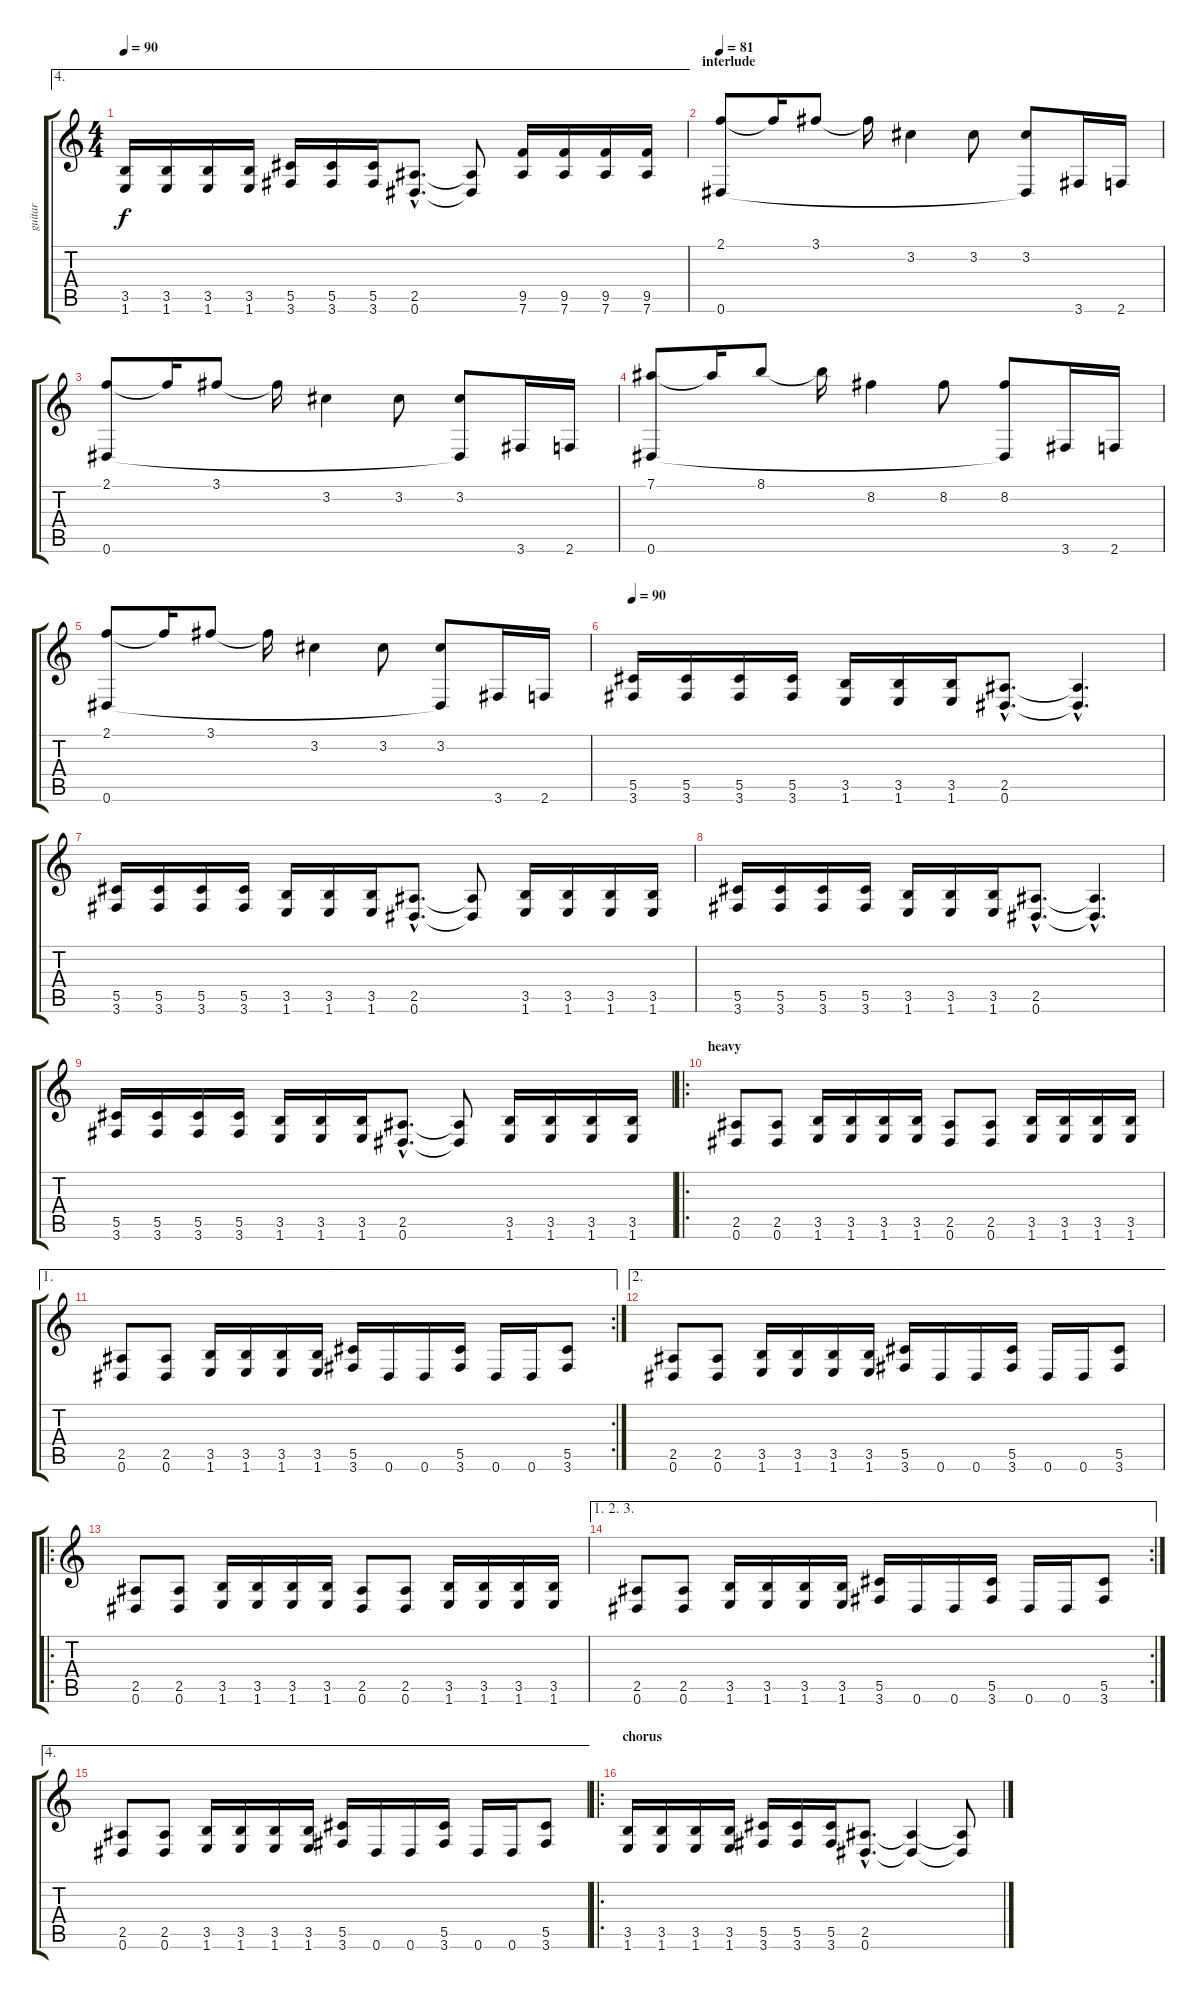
\track ("guitar" "guitar") {instrument distortionguitar}
\staff {score tabs}
\tuning (Eb4 Bb3 Gb3 Db3 Ab2 Eb2) {hide}
\ae 4
\ts (4 4)
\tempo 90
\clef g2
\ks c
(3.5 1.6).16{dy f} (3.5 1.6).16 (3.5 1.6).16 (3.5 1.6).16 (5.5 3.6).16 (5.5 3.6).16 (5.5 3.6).16 (2.5{hac} 0.6{hac}).8{d} (2.5{t} 0.6{t}).8 (9.5 7.6).16 (9.5 7.6).16 (9.5 7.6).16 (9.5 7.6).16 |
\section ("" "interlude")
\tempo 81
(2.1 0.6).8 2.1{t}.16 3.1.8 3.1{t}.16 3.2.4 3.2.8 (3.2 0.6{t}).8 3.6.16 2.6.16 |
(2.1 0.6).8 2.1{t}.16 3.1.8 3.1{t}.16 3.2.4 3.2.8 (3.2 0.6{t}).8 3.6.16 2.6.16 |
(7.1 0.6).8 7.1{t}.16 8.1.8 8.1{t}.16 8.2.4 8.2.8 (8.2 0.6{t}).8 3.6.16 2.6.16 |
(2.1 0.6).8 2.1{t}.16 3.1.8 3.1{t}.16 3.2.4 3.2.8 (3.2 0.6{t}).8 3.6.16 2.6.16 |
\tempo 90
(5.5 3.6).16 (5.5 3.6).16 (5.5 3.6).16 (5.5 3.6).16 (3.5 1.6).16 (3.5 1.6).16 (3.5 1.6).16 (2.5{hac} 0.6{hac}).8{d} (2.5{hac t} 0.6{hac t}).4{d} |
(5.5 3.6).16 (5.5 3.6).16 (5.5 3.6).16 (5.5 3.6).16 (3.5 1.6).16 (3.5 1.6).16 (3.5 1.6).16 (2.5{hac} 0.6{hac}).8{d} (2.5{t} 0.6{t}).8 (3.5 1.6).16 (3.5 1.6).16 (3.5 1.6).16 (3.5 1.6).16 |
(5.5 3.6).16 (5.5 3.6).16 (5.5 3.6).16 (5.5 3.6).16 (3.5 1.6).16 (3.5 1.6).16 (3.5 1.6).16 (2.5{hac} 0.6{hac}).8{d} (2.5{hac t} 0.6{hac t}).4{d} |
(5.5 3.6).16 (5.5 3.6).16 (5.5 3.6).16 (5.5 3.6).16 (3.5 1.6).16 (3.5 1.6).16 (3.5 1.6).16 (2.5{hac} 0.6{hac}).8{d} (2.5{t} 0.6{t}).8 (3.5 1.6).16 (3.5 1.6).16 (3.5 1.6).16 (3.5 1.6).16 |
\ro
\section ("" "heavy")
(2.5 0.6).8 (2.5 0.6).8 (3.5 1.6).16 (3.5 1.6).16 (3.5 1.6).16 (3.5 1.6).16 (2.5 0.6).8 (2.5 0.6).8 (3.5 1.6).16 (3.5 1.6).16 (3.5 1.6).16 (3.5 1.6).16 |
\ae 1
\rc 2
(2.5 0.6).8 (2.5 0.6).8 (3.5 1.6).16 (3.5 1.6).16 (3.5 1.6).16 (3.5 1.6).16 (5.5 3.6).16 0.6.16 0.6.16 (5.5 3.6).16 0.6.16 0.6.16 (5.5 3.6).8 |
\ae 2
(2.5 0.6).8 (2.5 0.6).8 (3.5 1.6).16 (3.5 1.6).16 (3.5 1.6).16 (3.5 1.6).16 (5.5 3.6).16 0.6.16 0.6.16 (5.5 3.6).16 0.6.16 0.6.16 (5.5 3.6).8 |
\ro
(2.5 0.6).8 (2.5 0.6).8 (3.5 1.6).16 (3.5 1.6).16 (3.5 1.6).16 (3.5 1.6).16 (2.5 0.6).8 (2.5 0.6).8 (3.5 1.6).16 (3.5 1.6).16 (3.5 1.6).16 (3.5 1.6).16 |
\ae (1 2 3)
\rc 2
(2.5 0.6).8 (2.5 0.6).8 (3.5 1.6).16 (3.5 1.6).16 (3.5 1.6).16 (3.5 1.6).16 (5.5 3.6).16 0.6.16 0.6.16 (5.5 3.6).16 0.6.16 0.6.16 (5.5 3.6).8 |
\ae 4
(2.5 0.6).8 (2.5 0.6).8 (3.5 1.6).16 (3.5 1.6).16 (3.5 1.6).16 (3.5 1.6).16 (5.5 3.6).16 0.6.16 0.6.16 (5.5 3.6).16 0.6.16 0.6.16 (5.5 3.6).8 |
\ro
\section ("" "chorus")
(3.5 1.6).16 (3.5 1.6).16 (3.5 1.6).16 (3.5 1.6).16 (5.5 3.6).16 (5.5 3.6).16 (5.5 3.6).16 (2.5{hac} 0.6{hac}).8{d} (2.5{t} 0.6{t}).4 (2.5{t} 0.6{t}).8
